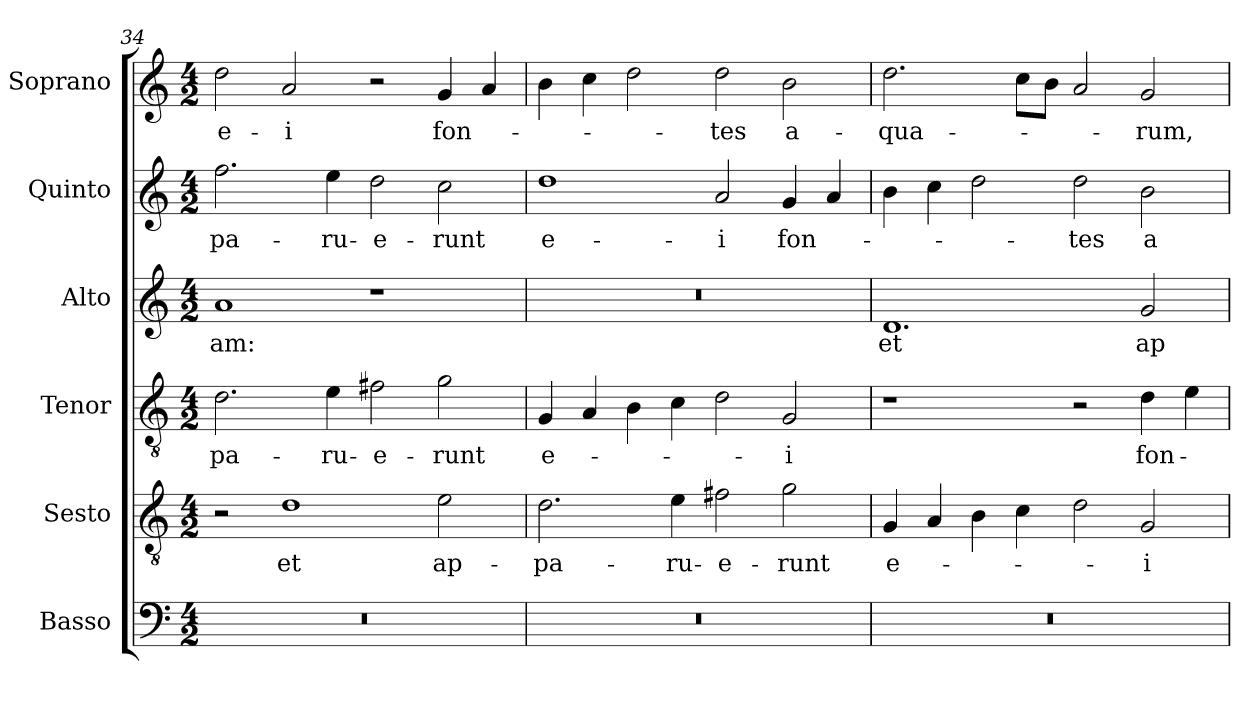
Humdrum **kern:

**kern	**kern	**text	**kern	**text	**kern	**text	**kern	**text	**kern	**text
*part6	*part5	*part5	*part4	*part4	*part3	*part3	*part2	*part2	*part1	*part1
*staff6	*staff5	*staff5	*staff4	*staff4	*staff3	*staff3	*staff2	*staff2	*staff1	*staff1
*I"Basso	*I"Sesto	*	*I"Tenor	*	*I"Alto	*	*I"Quinto	*	*I"Soprano	*
*I'B.	*I'Ss.	*	*I'T.	*	*I'A.	*	*I'Q.	*	*I'S.	*
*clefF4	*clefGv2	*	*clefGv2	*	*clefG2	*	*clefG2	*	*clefG2	*
*	*ITrd7c12	*	*ITrd7c12	*	*	*	*	*	*	*
*k[]	*k[]	*	*k[]	*	*k[]	*	*k[]	*	*k[]	*
*C:	*C:	*	*C:	*	*C:	*	*C:	*	*C:	*
*M4/2	*M4/2	*	*M4/2	*	*M4/2	*	*M4/2	*	*M4/2	*
=34	=34	=34	=34	=34	=34	=34	=34	=34	=34	=34
!LO:N:vis=1	!	!	!	!	!	!	!	!	!	!
!	!	!	!	!LO:LY:b:color=#000000	!	!	!	!	!	!
!	!	!	!	!	!	!LO:LY:b:color=#000000	!	!	!	!
!	!	!	!	!	!	!	!	!LO:LY:b:color=#000000	!	!
!	!	!	!	!	!	!	!	!	!	!LO:LY:b:color=#000000
0r	2r	.	2.Di\	-pa-	1ai	-am:	2.ffi\	-pa-	2ddi\	e-
!	!	!LO:LY:b:color=#000000	!	!	!	!	!	!	!	!
!	!	!	!	!	!	!	!	!	!	!LO:LY:b:color=#000000
.	1Di	et	.	.	.	.	.	.	2ai/	-i
!	!	!	!	!LO:LY:b:color=#000000	!	!	!	!	!	!
!	!	!	!	!	!	!	!	!LO:LY:b:color=#000000	!	!
.	.	.	4Ei\	-ru-	.	.	4eei\	-ru-	.	.
!	!	!	!	!LO:LY:b:color=#000000	!	!	!	!	!	!
!	!	!	!	!	!	!	!	!LO:LY:b:color=#000000	!	!
.	.	.	2F#Xi\	-e-	1r	.	2ddi\	-e-	2r	.
!	!	!LO:LY:b:color=#000000	!	!	!	!	!	!	!	!
!	!	!	!	!LO:LY:b:color=#000000	!	!	!	!	!	!
!	!	!	!	!	!	!	!	!LO:LY:b:color=#000000	!	!
!	!	!	!	!	!	!	!	!	!	!LO:LY:b:color=#000000
.	2Ei\	ap-	2Gi\	-runt	.	.	2cci\	-runt	4gi/	fon-
.	.	.	.	.	.	.	.	.	4ai/	.
=35	=35	=35	=35	=35	=35	=35	=35	=35	=35	=35
!LO:N:vis=1	!	!	!	!	!	!	!	!	!	!
!	!	!LO:LY:b:color=#000000	!	!	!	!	!	!	!	!
!	!	!	!	!LO:LY:b:color=#000000	!LO:N:vis=1	!	!	!	!	!
!	!	!	!	!	!	!	!	!LO:LY:b:color=#000000	!	!
0r	2.Di\	-pa-	4GGi/	e-	0r	.	1ddi	e-	4bi\	.
.	.	.	4AAi/	.	.	.	.	.	4cci\	.
.	.	.	4BBi\	.	.	.	.	.	2ddi\	.
!	!	!LO:LY:b:color=#000000	!	!	!	!	!	!	!	!
.	4Ei\	-ru-	4Ci\	.	.	.	.	.	.	.
!	!	!LO:LY:b:color=#000000	!	!	!	!	!	!	!	!
!	!	!	!	!	!	!	!	!LO:LY:b:color=#000000	!	!
!	!	!	!	!	!	!	!	!	!	!LO:LY:b:color=#000000
.	2F#Xi\	-e-	2Di\	.	.	.	2ai/	-i	2ddi\	-tes
!	!	!LO:LY:b:color=#000000	!	!	!	!	!	!	!	!
!	!	!	!	!LO:LY:b:color=#000000	!	!	!	!	!	!
!	!	!	!	!	!	!	!	!LO:LY:b:color=#000000	!	!
!	!	!	!	!	!	!	!	!	!	!LO:LY:b:color=#000000
.	2Gi\	-runt	2GGi/	-i	.	.	4gi/	fon-	2bi\	a-
.	.	.	.	.	.	.	4ai/	.	.	.
=36	=36	=36	=36	=36	=36	=36	=36	=36	=36	=36
!LO:N:vis=1	!	!	!	!	!	!	!	!	!	!
!	!	!LO:LY:b:color=#000000	!	!	!	!	!	!	!	!
!	!	!	!	!	!	!LO:LY:b:color=#000000	!	!	!	!
!	!	!	!	!	!	!	!	!	!	!LO:LY:b:color=#000000
0r	4GGi/	e-	1r	.	1.di	et	4bi\	.	2.ddi\	-qua-
.	4AAi/	.	.	.	.	.	4cci\	.	.	.
.	4BBi\	.	.	.	.	.	2ddi\	.	.	.
.	4Ci\	.	.	.	.	.	.	.	8cci\L	.
.	.	.	.	.	.	.	.	.	8bi\J	.
!	!	!	!	!	!	!	!	!LO:LY:b:color=#000000	!	!
.	2Di\	.	2r	.	.	.	2ddi\	-tes	2ai/	.
!	!	!LO:LY:b:color=#000000	!	!	!	!	!	!	!	!
!	!	!	!	!LO:LY:b:color=#000000	!	!	!	!	!	!
!	!	!	!	!	!	!LO:LY:b:color=#000000	!	!	!	!
!	!	!	!	!	!	!	!	!LO:LY:b:color=#000000	!	!
!	!	!	!	!	!	!	!	!	!	!LO:LY:b:color=#000000
.	2GGi/	-i	4Di\	fon-	2gi/	ap-	2bi\	a-	2gi/	-rum,
.	.	.	4Ei\	.	.	.	.	.	.	.
=	=	=	=	=	=	=	=	=	=	=
*-	*-	*-	*-	*-	*-	*-	*-	*-	*-	*-
